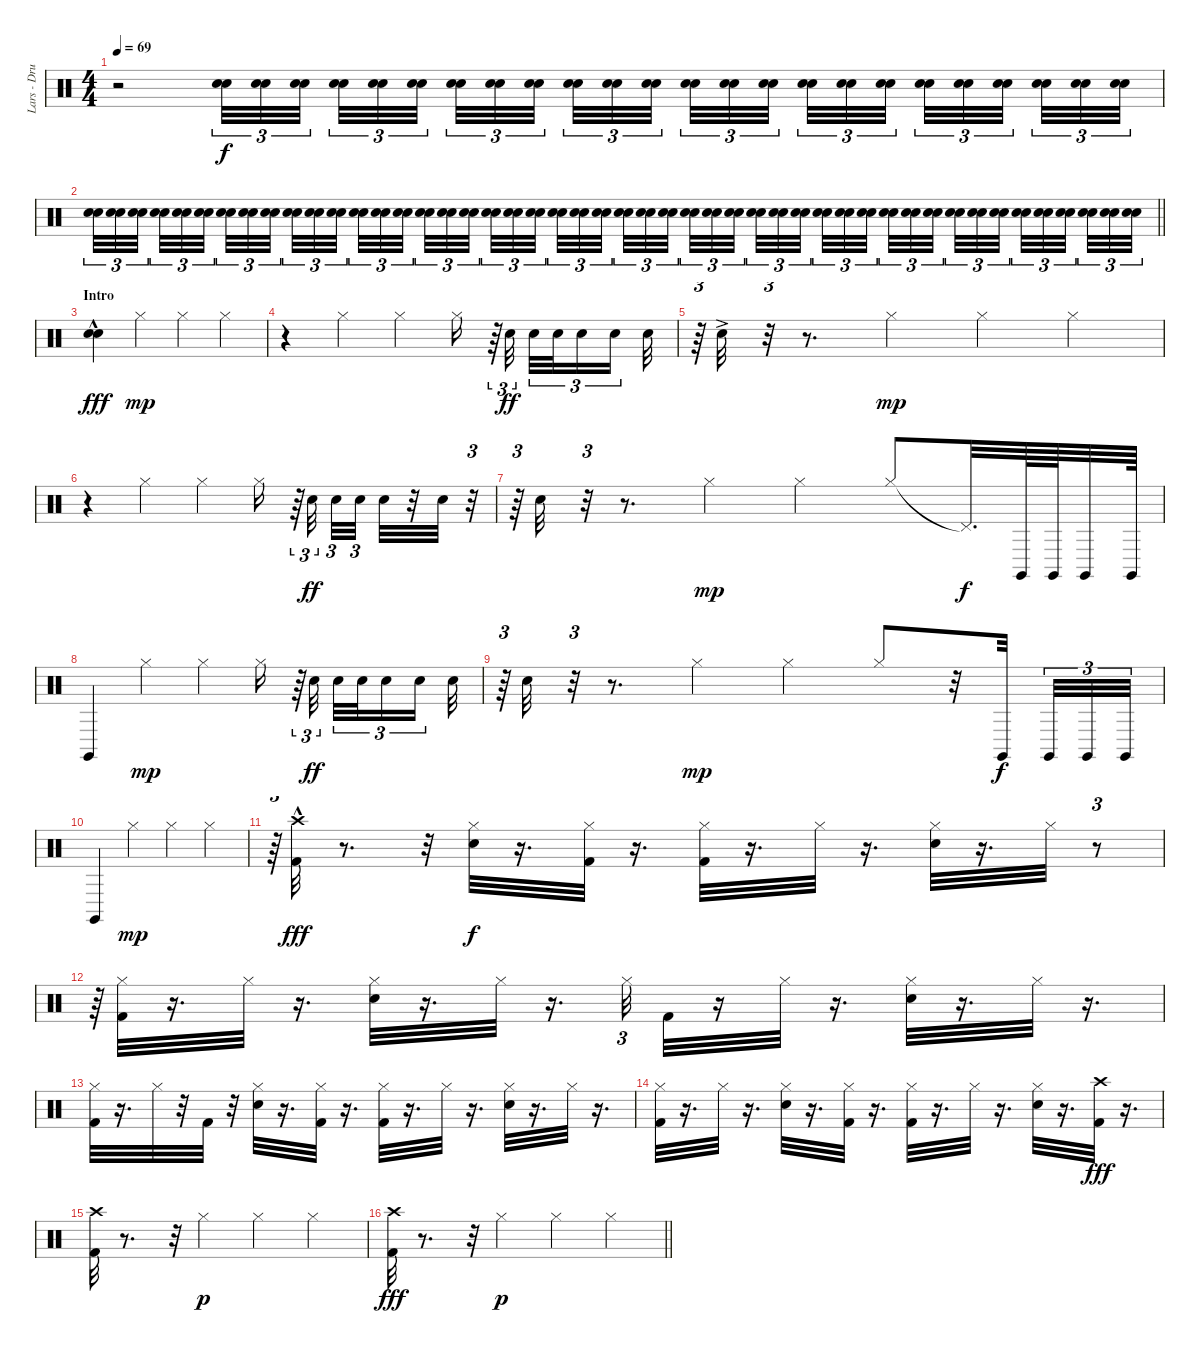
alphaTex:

\track ("Lars - Drums" "Lars - Dru") {instrument percussion}
\staff {score}
\articulation defaults
\ts (4 4)
\tempo 69
\clef neutral
\ks c
r.2{dy f volume 1} ("Snare (hit) 2" "Snare (hit) 2").32{tu (3 2) volume 10} ("Snare (hit) 2" "Snare (hit) 2").32{tu (3 2)} ("Snare (hit) 2" "Snare (hit) 2").32{tu (3 2) beam splitsecondary} ("Snare (hit) 2" "Snare (hit) 2").32{tu (3 2)} ("Snare (hit) 2" "Snare (hit) 2").32{tu (3 2)} ("Snare (hit) 2" "Snare (hit) 2").32{tu (3 2) beam splitsecondary} ("Snare (hit) 2" "Snare (hit) 2").32{tu (3 2)} ("Snare (hit) 2" "Snare (hit) 2").32{tu (3 2)} ("Snare (hit) 2" "Snare (hit) 2").32{tu (3 2) beam splitsecondary} ("Snare (hit) 2" "Snare (hit) 2").32{tu (3 2)} ("Snare (hit) 2" "Snare (hit) 2").32{tu (3 2)} ("Snare (hit) 2" "Snare (hit) 2").32{tu (3 2)} ("Snare (hit) 2" "Snare (hit) 2").32{tu (3 2)} ("Snare (hit) 2" "Snare (hit) 2").32{tu (3 2)} ("Snare (hit) 2" "Snare (hit) 2").32{tu (3 2) beam splitsecondary} ("Snare (hit) 2" "Snare (hit) 2").32{tu (3 2)} ("Snare (hit) 2" "Snare (hit) 2").32{tu (3 2)} ("Snare (hit) 2" "Snare (hit) 2").32{tu (3 2) beam splitsecondary} ("Snare (hit) 2" "Snare (hit) 2").32{tu (3 2)} ("Snare (hit) 2" "Snare (hit) 2").32{tu (3 2)} ("Snare (hit) 2" "Snare (hit) 2").32{tu (3 2) beam splitsecondary} ("Snare (hit) 2" "Snare (hit) 2").32{tu (3 2)} ("Snare (hit) 2" "Snare (hit) 2").32{tu (3 2)} ("Snare (hit) 2" "Snare (hit) 2").32{tu (3 2)} |
\barLineRight lightlight
("Snare (hit) 2" "Snare (hit) 2").32{tu (3 2)} ("Snare (hit) 2" "Snare (hit) 2").32{tu (3 2)} ("Snare (hit) 2" "Snare (hit) 2").32{tu (3 2) beam splitsecondary} ("Snare (hit) 2" "Snare (hit) 2").32{tu (3 2)} ("Snare (hit) 2" "Snare (hit) 2").32{tu (3 2)} ("Snare (hit) 2" "Snare (hit) 2").32{tu (3 2) beam splitsecondary} ("Snare (hit) 2" "Snare (hit) 2").32{tu (3 2)} ("Snare (hit) 2" "Snare (hit) 2").32{tu (3 2)} ("Snare (hit) 2" "Snare (hit) 2").32{tu (3 2) beam splitsecondary} ("Snare (hit) 2" "Snare (hit) 2").32{tu (3 2)} ("Snare (hit) 2" "Snare (hit) 2").32{tu (3 2)} ("Snare (hit) 2" "Snare (hit) 2").32{tu (3 2)} ("Snare (hit) 2" "Snare (hit) 2").32{tu (3 2)} ("Snare (hit) 2" "Snare (hit) 2").32{tu (3 2)} ("Snare (hit) 2" "Snare (hit) 2").32{tu (3 2) beam splitsecondary} ("Snare (hit) 2" "Snare (hit) 2").32{tu (3 2)} ("Snare (hit) 2" "Snare (hit) 2").32{tu (3 2)} ("Snare (hit) 2" "Snare (hit) 2").32{tu (3 2) beam splitsecondary} ("Snare (hit) 2" "Snare (hit) 2").32{tu (3 2)} ("Snare (hit) 2" "Snare (hit) 2").32{tu (3 2)} ("Snare (hit) 2" "Snare (hit) 2").32{tu (3 2) beam splitsecondary} ("Snare (hit) 2" "Snare (hit) 2").32{tu (3 2)} ("Snare (hit) 2" "Snare (hit) 2").32{tu (3 2)} ("Snare (hit) 2" "Snare (hit) 2").32{tu (3 2)} ("Snare (hit) 2" "Snare (hit) 2").32{tu (3 2)} ("Snare (hit) 2" "Snare (hit) 2").32{tu (3 2)} ("Snare (hit) 2" "Snare (hit) 2").32{tu (3 2) beam splitsecondary} ("Snare (hit) 2" "Snare (hit) 2").32{tu (3 2)} ("Snare (hit) 2" "Snare (hit) 2").32{tu (3 2)} ("Snare (hit) 2" "Snare (hit) 2").32{tu (3 2) beam splitsecondary} ("Snare (hit) 2" "Snare (hit) 2").32{tu (3 2)} ("Snare (hit) 2" "Snare (hit) 2").32{tu (3 2)} ("Snare (hit) 2" "Snare (hit) 2").32{tu (3 2) beam splitsecondary} ("Snare (hit) 2" "Snare (hit) 2").32{tu (3 2)} ("Snare (hit) 2" "Snare (hit) 2").32{tu (3 2)} ("Snare (hit) 2" "Snare (hit) 2").32{tu (3 2)} ("Snare (hit) 2" "Snare (hit) 2").32{tu (3 2)} ("Snare (hit) 2" "Snare (hit) 2").32{tu (3 2)} ("Snare (hit) 2" "Snare (hit) 2").32{tu (3 2) beam splitsecondary} ("Snare (hit) 2" "Snare (hit) 2").32{tu (3 2)} ("Snare (hit) 2" "Snare (hit) 2").32{tu (3 2)} ("Snare (hit) 2" "Snare (hit) 2").32{tu (3 2) beam splitsecondary} ("Snare (hit) 2" "Snare (hit) 2").32{tu (3 2)} ("Snare (hit) 2" "Snare (hit) 2").32{tu (3 2)} ("Snare (hit) 2" "Snare (hit) 2").32{tu (3 2) beam splitsecondary} ("Snare (hit) 2" "Snare (hit) 2").32{tu (3 2)} ("Snare (hit) 2" "Snare (hit) 2").32{tu (3 2)} ("Snare (hit) 2" "Snare (hit) 2").32{tu (3 2)} |
\section ("" "Intro")
("Snare (hit) 2"{hac} "Snare (hit) 2"{hac}).4{dy fff} "Hi-Hat (closed)".4{dy mp volume 9} "Hi-Hat (closed)".4 "Hi-Hat (closed)".4 |
r.4 "Hi-Hat (closed)".4 "Hi-Hat (closed)".4 "Hi-Hat (closed)".16 r.64{tu (3 2)} "Snare (hit) 2".32{tu (3 2) dy ff beam splitsecondary} "Snare (hit) 2".32{tu (3 2)} "Snare (hit) 2".32{tu (3 2)} "Snare (hit) 2".16{tu (3 2)} "Snare (hit) 2".16{tu (3 2) beam splitsecondary} "Snare (hit) 2".32 |
r.64{tu (3 2)} "Snare (hit) 2"{ac}.32 r.32{tu (3 2)} r.8{d} "Hi-Hat (closed)".4{dy mp} "Hi-Hat (closed)".4 "Hi-Hat (closed)".4 |
r.4 "Hi-Hat (closed)".4 "Hi-Hat (closed)".4 "Hi-Hat (closed)".16 r.64{tu (3 2)} "Snare (hit) 2".32{tu (3 2) dy ff beam splitsecondary} "Snare (hit) 2".32{tu (3 2)} "Snare (hit) 2".32{tu (3 2) beam splitsecondary} "Snare (hit) 2".32 r.32 "Snare (hit) 2".32 r.32{tu (3 2)} |
r.64{tu (3 2)} "Snare (hit) 2".32 r.32{tu (3 2)} r.8{d} "Hi-Hat (closed)".4{dy mp} "Hi-Hat (closed)".4 "Hi-Hat (closed)".8 "Pedal Hi-Hat (hit)"{t}.32{d dy f balance 0} "Claves (hit)".64 "Claves (hit)".64 "Claves (hit)".32 "Claves (hit)".64 |
"Claves (hit)".4 "Hi-Hat (closed)".4{dy mp balance 8} "Hi-Hat (closed)".4 "Hi-Hat (closed)".16 r.64{tu (3 2)} "Snare (hit) 2".32{tu (3 2) dy ff beam splitsecondary} "Snare (hit) 2".32{tu (3 2)} "Snare (hit) 2".32{tu (3 2)} "Snare (hit) 2".16{tu (3 2)} "Snare (hit) 2".16{tu (3 2) beam splitsecondary} "Snare (hit) 2".32 |
r.64{tu (3 2)} "Snare (hit) 2".32 r.32{tu (3 2)} r.8{d} "Hi-Hat (closed)".4{dy mp} "Hi-Hat (closed)".4 "Hi-Hat (closed)".8 r.32{balance 0} "Claves (hit)".32{dy f beam splitsecondary} "Claves (hit)".32{tu (3 2)} "Claves (hit)".32{tu (3 2)} "Claves (hit)".32{tu (3 2)} |
"Claves (hit)".4 "Hi-Hat (closed)".4{dy mp balance 8} "Hi-Hat (closed)".4 "Hi-Hat (closed)".4 |
r.64{tu (3 2) volume 13} ("Kick (hit) 2"{hac} "Crash high (hit)"{hac}).32{dy fff} r.8{d} r.32 ("Snare (hit) 2" "Hi-Hat (closed)").32{dy f} r.16{d} ("Hi-Hat (closed)" "Kick (hit) 2").32 r.16{d} ("Hi-Hat (closed)" "Kick (hit) 2").32 r.16{d} "Hi-Hat (closed)".32 r.16{d} ("Snare (hit) 2" "Hi-Hat (closed)").32 r.16{d} "Hi-Hat (closed)".32 r.8{tu (3 2)} |
r.64{tu (3 2)} ("Hi-Hat (closed)" "Kick (hit) 2").32 r.16{d} "Hi-Hat (closed)".32 r.16{d} ("Snare (hit) 2" "Hi-Hat (closed)").32 r.16{d} "Hi-Hat (closed)".32 r.16{d} "Hi-Hat (closed)".32{tu (3 2)} "Kick (hit) 2".32 r.16 "Hi-Hat (closed)".32 r.16{d} ("Snare (hit) 2" "Hi-Hat (closed)").32 r.16{d} "Hi-Hat (closed)".32 r.16{d} |
("Hi-Hat (closed)" "Kick (hit) 2").32 r.16{d} "Hi-Hat (closed)".32 r.32 "Kick (hit) 2".32 r.32 ("Snare (hit) 2" "Hi-Hat (closed)").32 r.16{d} ("Hi-Hat (closed)" "Kick (hit) 2").32 r.16{d} ("Hi-Hat (closed)" "Kick (hit) 2").32 r.16{d} "Hi-Hat (closed)".32 r.16{d} ("Snare (hit) 2" "Hi-Hat (closed)").32 r.16{d} "Hi-Hat (closed)".32 r.16{d} |
("Kick (hit) 2" "Hi-Hat (closed)").32 r.16{d} "Hi-Hat (closed)".32 r.16{d} ("Snare (hit) 2" "Hi-Hat (closed)").32 r.16{d} ("Kick (hit) 2" "Hi-Hat (closed)").32 r.16{d} ("Hi-Hat (closed)" "Kick (hit) 2").32 r.16{d} "Hi-Hat (closed)".32 r.16{d} ("Snare (hit) 2" "Hi-Hat (closed)").32 r.16{d} ("Crash high (hit)" "Kick (hit) 2").32{dy fff} r.16{d} |
("Kick (hit) 2" "Crash high (hit)").32 r.8{d} r.32 "Hi-Hat (closed)".4{dy p} "Hi-Hat (closed)".4 "Hi-Hat (closed)".4 |
\barLineRight lightlight
("Kick (hit) 2" "Crash high (hit)").32{dy fff} r.8{d} r.32 "Hi-Hat (closed)".4{dy p} "Hi-Hat (closed)".4 "Hi-Hat (closed)".4
